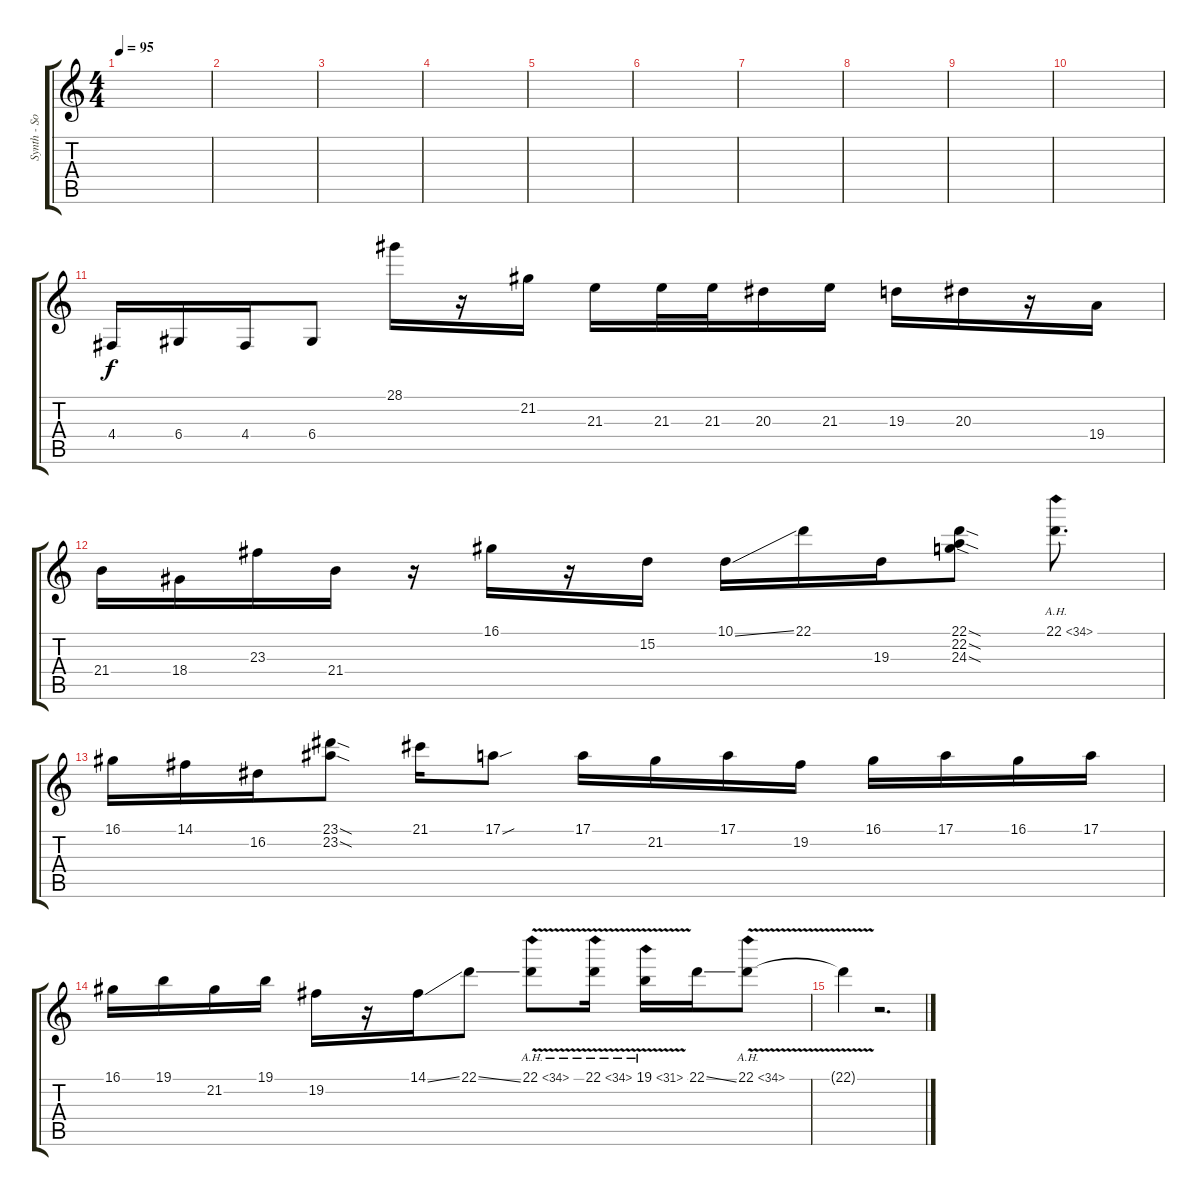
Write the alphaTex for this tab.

\track ("Synth - Solo" "Synth - So") {instrument rockorgan}
\staff {score tabs}
\tuning (E4 B3 G3 D3 A2 E2) {hide}
\ts (4 4)
\tempo 95
\clef g2
\ks c
|
|
|
|
|
|
|
|
|
|
4.4.16 6.4.16 4.4.16 6.4.8 28.1.16 r.16 21.2.16 21.3.16 21.3.32 21.3.32 20.3.16 21.3.16 19.3.16 20.3.16 r.16 19.4.16 |
21.4.16 18.4.16 23.3.16 21.4.16 r.16 16.1.16 r.16 15.2.16 10.1{ss}.16 22.1.16 19.3.16 (22.1{sod} 22.2{sod} 24.3{sod}).8 22.1{ah 12}.8{d} |
16.1.16 14.1.16 16.2.16 (23.1{sod} 23.2{sod}).8 21.1.16 17.1{sou}.8 17.1.16 21.2.16 17.1.16 19.2.16 16.1.16 17.1.16 16.1.16 17.1.16 |
16.1.16 19.1.16 21.2.16 19.1.16 19.2.16 r.16 14.1{ss}.16 22.1{ss}.8 22.1{ah 12 v}.8 22.1{ah 12 v}.16 19.1{ah 12 v}.16 22.1{ss}.16 22.1{ah 12 v}.8 |
22.1{t}.4{volume 0} r.2{d}
